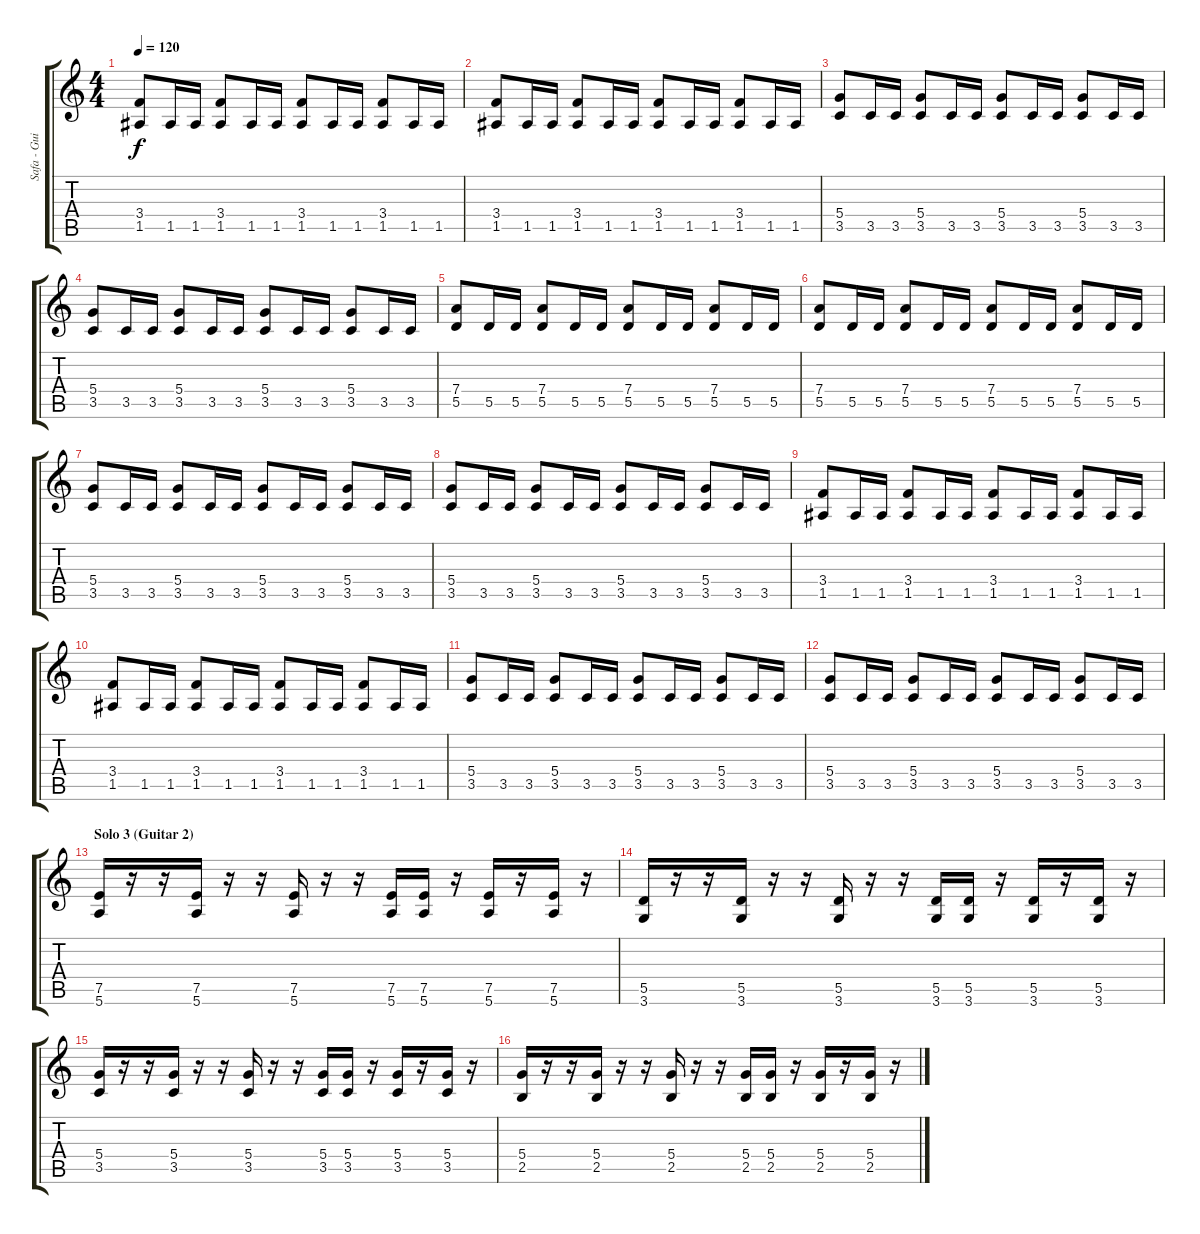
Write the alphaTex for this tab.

\track ("Safa - Guitar 1" "Safa - Gui") {instrument distortionguitar}
\staff {score tabs}
\tuning (E4 B3 G3 D3 A2 E2) {hide}
\ts (4 4)
\tempo 120
\clef g2
\ks c
(3.4 1.5).8{dy f} 1.5.16 1.5.16 (3.4 1.5).8 1.5.16 1.5.16 (3.4 1.5).8 1.5.16 1.5.16 (3.4 1.5).8 1.5.16 1.5.16 |
(3.4 1.5).8 1.5.16 1.5.16 (3.4 1.5).8 1.5.16 1.5.16 (3.4 1.5).8 1.5.16 1.5.16 (3.4 1.5).8 1.5.16 1.5.16 |
(5.4 3.5).8 3.5.16 3.5.16 (5.4 3.5).8 3.5.16 3.5.16 (5.4 3.5).8 3.5.16 3.5.16 (5.4 3.5).8 3.5.16 3.5.16 |
(5.4 3.5).8 3.5.16 3.5.16 (5.4 3.5).8 3.5.16 3.5.16 (5.4 3.5).8 3.5.16 3.5.16 (5.4 3.5).8 3.5.16 3.5.16 |
(7.4 5.5).8 5.5.16 5.5.16 (7.4 5.5).8 5.5.16 5.5.16 (7.4 5.5).8 5.5.16 5.5.16 (7.4 5.5).8 5.5.16 5.5.16 |
(7.4 5.5).8 5.5.16 5.5.16 (7.4 5.5).8 5.5.16 5.5.16 (7.4 5.5).8 5.5.16 5.5.16 (7.4 5.5).8 5.5.16 5.5.16 |
(5.4 3.5).8 3.5.16 3.5.16 (5.4 3.5).8 3.5.16 3.5.16 (5.4 3.5).8 3.5.16 3.5.16 (5.4 3.5).8 3.5.16 3.5.16 |
(5.4 3.5).8 3.5.16 3.5.16 (5.4 3.5).8 3.5.16 3.5.16 (5.4 3.5).8 3.5.16 3.5.16 (5.4 3.5).8 3.5.16 3.5.16 |
(3.4 1.5).8 1.5.16 1.5.16 (3.4 1.5).8 1.5.16 1.5.16 (3.4 1.5).8 1.5.16 1.5.16 (3.4 1.5).8 1.5.16 1.5.16 |
(3.4 1.5).8 1.5.16 1.5.16 (3.4 1.5).8 1.5.16 1.5.16 (3.4 1.5).8 1.5.16 1.5.16 (3.4 1.5).8 1.5.16 1.5.16 |
(5.4 3.5).8 3.5.16 3.5.16 (5.4 3.5).8 3.5.16 3.5.16 (5.4 3.5).8 3.5.16 3.5.16 (5.4 3.5).8 3.5.16 3.5.16 |
(5.4 3.5).8 3.5.16 3.5.16 (5.4 3.5).8 3.5.16 3.5.16 (5.4 3.5).8 3.5.16 3.5.16 (5.4 3.5).8 3.5.16 3.5.16 |
\section ("" "Solo 3 (Guitar 2) ")
(7.5 5.6).16 r.16 r.16 (7.5 5.6).16 r.16 r.16 (7.5 5.6).16 r.16 r.16 (7.5 5.6).16 (7.5 5.6).16 r.16 (7.5 5.6).16 r.16 (7.5 5.6).16 r.16 |
(5.5 3.6).16 r.16 r.16 (5.5 3.6).16 r.16 r.16 (5.5 3.6).16 r.16 r.16 (5.5 3.6).16 (5.5 3.6).16 r.16 (5.5 3.6).16 r.16 (5.5 3.6).16 r.16 |
(5.4 3.5).16 r.16 r.16 (5.4 3.5).16 r.16 r.16 (5.4 3.5).16 r.16 r.16 (5.4 3.5).16 (5.4 3.5).16 r.16 (5.4 3.5).16 r.16 (5.4 3.5).16 r.16 |
(5.4 2.5).16 r.16 r.16 (5.4 2.5).16 r.16 r.16 (5.4 2.5).16 r.16 r.16 (5.4 2.5).16 (5.4 2.5).16 r.16 (5.4 2.5).16 r.16 (5.4 2.5).16 r.16
